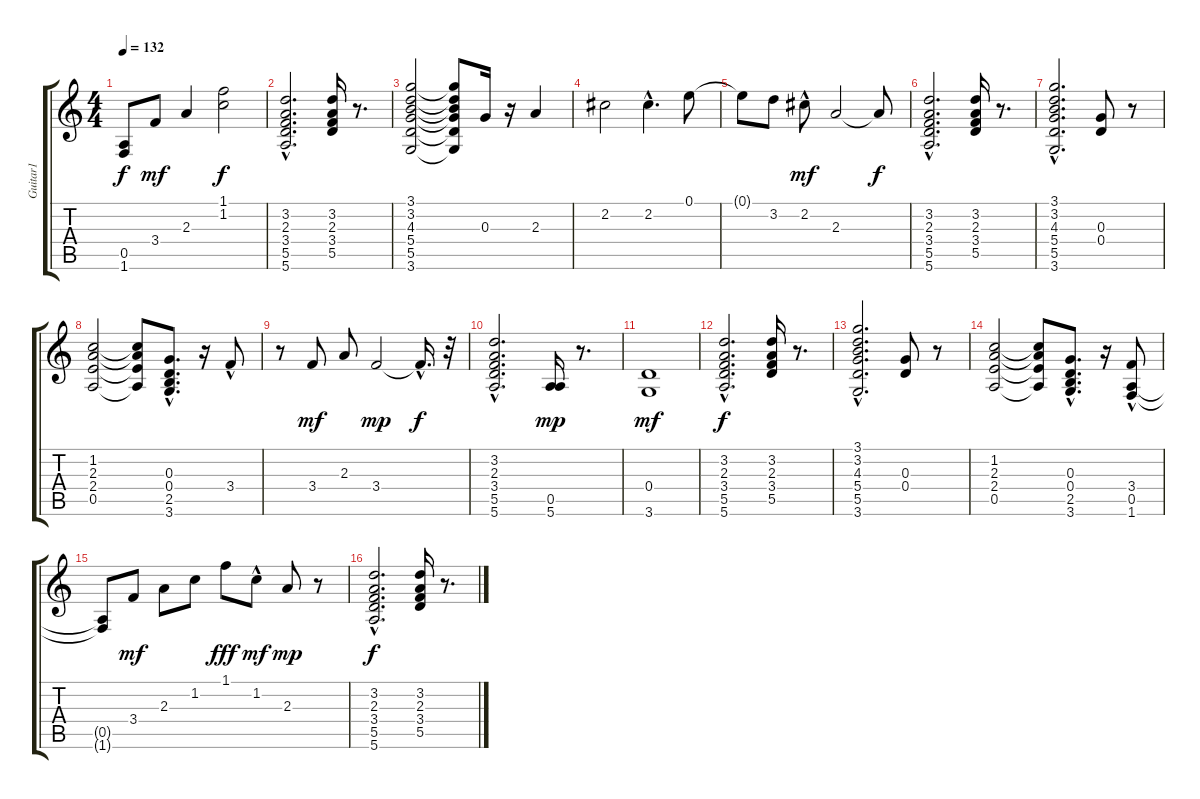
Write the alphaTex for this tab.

\track ("Guitar1" "Guitar1") {instrument electricguitarclean}
\staff {score tabs}
\tuning (E4 B3 G3 D3 A2 E2) {hide}
\ts (4 4)
\tempo 132
\clef g2
\ks c
(0.5{t} 1.6{t}).8{dy f} 3.4.8{dy mf} 2.3.4 (1.1 1.2).2{dy f} |
(3.2{hac} 2.3{hac} 3.4{hac} 5.5{hac} 5.6{hac}).2{d volume 11} (3.2 2.3 3.4 5.5).16{volume 11} r.8{d} |
(3.1 3.2 4.3 5.4 5.5 3.6).2 (3.1{t} 3.2{t} 4.3{t} 5.4{t} 5.5{t} 3.6{t}).8 0.3.16 r.16 2.3.4 |
2.2.2 2.2{hac}.4{d} 0.1.8 |
0.1{t}.8 3.2.8 2.2{hac}.8{dy mf} 2.3.2 2.3{t}.8{dy f} |
(3.2{hac} 2.3{hac} 3.4{hac} 5.5{hac} 5.6{hac}).2{d} (3.2 2.3 3.4 5.5).16 r.8{d} |
(3.1{hac} 3.2{hac} 4.3{hac} 5.4{hac} 5.5{hac} 3.6{hac}).2{d} (0.3 0.4).8 r.8 |
(1.2 2.3 2.4 0.5).2 (1.2{t} 2.3{t} 2.4{t} 0.5{t}).8 (0.3{hac} 0.4{hac} 2.5{hac} 3.6{hac}).8{d} r.16 3.4{hac}.8 |
r.8 3.4.8{dy mf} 2.3.8 3.4.2{dy mp} 3.4{hac t}.16{d dy f} r.32 |
(3.2{hac} 2.3{hac} 3.4{hac} 5.5{hac} 5.6{hac}).2{d} (0.5 5.6).16{dy mp} r.8{d} |
(0.4 3.6).1{dy mf} |
(3.2{hac} 2.3{hac} 3.4{hac} 5.5{hac} 5.6{hac}).2{d dy f} (3.2 2.3 3.4 5.5).16 r.8{d} |
(3.1{hac} 3.2{hac} 4.3{hac} 5.4{hac} 5.5{hac} 3.6{hac}).2{d} (0.3 0.4).8 r.8 |
(1.2 2.3 2.4 0.5).2 (1.2{t} 2.3{t} 2.4{t} 0.5{t}).8 (0.3 0.4{hac} 2.5 3.6).8{d} r.16 (3.4{hac} 0.5 1.6).8 |
(0.5{t} 1.6{t}).8 3.4.8{dy mf} 2.3.8 1.2.8 1.1.8{dy fff} 1.2{hac}.8{dy mf} 2.3.8{dy mp} r.8 |
(3.2{hac} 2.3{hac} 3.4{hac} 5.5{hac} 5.6{hac}).2{d dy f} (3.2 2.3 3.4 5.5).16 r.8{d}
